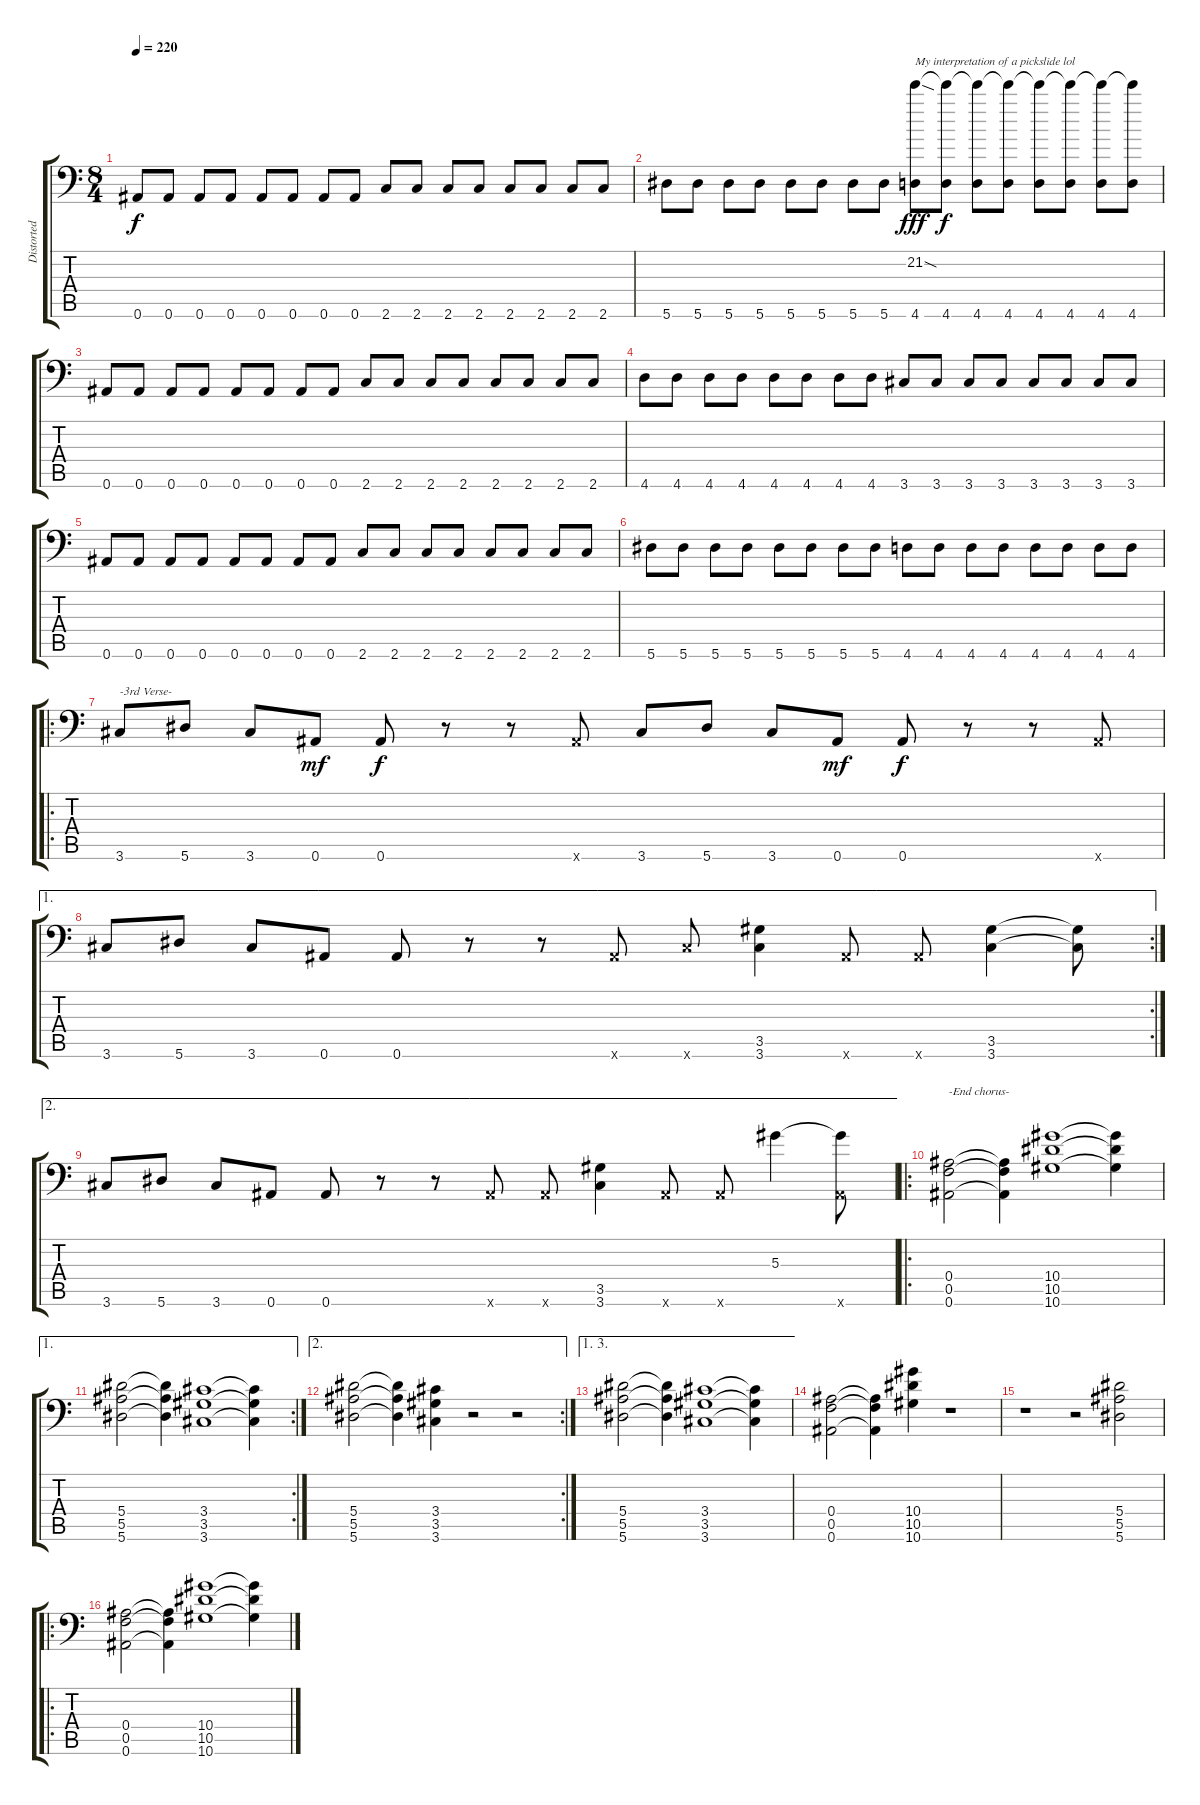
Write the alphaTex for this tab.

\track ("Distorted" "Distorted") {instrument distortionguitar}
\staff {score tabs}
\tuning (C4 G3 Eb3 Bb2 F2 Bb1) {hide}
\ts (8 4)
\tempo 220
\clef f4
\ks c
0.6.8{dy f} 0.6.8 0.6.8 0.6.8 0.6.8 0.6.8 0.6.8 0.6.8 2.6.8 2.6.8 2.6.8 2.6.8 2.6.8 2.6.8 2.6.8 2.6.8 |
5.6.8 5.6.8 5.6.8 5.6.8 5.6.8 5.6.8 5.6.8 5.6.8 (21.2{sod} 4.6).8{txt "My interpretation of a pickslide lol" dy fff} (21.2{t} 4.6).8{dy f} (21.2{t} 4.6).8 (21.2{t} 4.6).8 (21.2{t} 4.6).8 (21.2{t} 4.6).8 (21.2{t} 4.6).8 (21.2{t} 4.6).8 |
0.6.8 0.6.8 0.6.8 0.6.8 0.6.8 0.6.8 0.6.8 0.6.8 2.6.8 2.6.8 2.6.8 2.6.8 2.6.8 2.6.8 2.6.8 2.6.8 |
4.6.8 4.6.8 4.6.8 4.6.8 4.6.8 4.6.8 4.6.8 4.6.8 3.6.8 3.6.8 3.6.8 3.6.8 3.6.8 3.6.8 3.6.8 3.6.8 |
0.6.8 0.6.8 0.6.8 0.6.8 0.6.8 0.6.8 0.6.8 0.6.8 2.6.8 2.6.8 2.6.8 2.6.8 2.6.8 2.6.8 2.6.8 2.6.8 |
5.6.8 5.6.8 5.6.8 5.6.8 5.6.8 5.6.8 5.6.8 5.6.8 4.6.8 4.6.8 4.6.8 4.6.8 4.6.8 4.6.8 4.6.8 4.6.8 |
\ro
3.6.8{txt "-3rd Verse-"} 5.6.8 3.6.8 0.6.8{dy mf} 0.6.8{dy f} r.8 r.8 0.6{x}.8 3.6.8 5.6.8 3.6.8 0.6.8{dy mf} 0.6.8{dy f} r.8 r.8 0.6{x}.8 |
\ae 1
\rc 2
3.6.8 5.6.8 3.6.8 0.6.8 0.6.8 r.8 r.8 0.6{x}.8 3.6{x}.8 (3.5 3.6).4 0.6{x}.8 0.6{x}.8 (3.5 3.6).4 (3.5{t} 3.6{t}).8 |
\ae 2
3.6.8 5.6.8 3.6.8 0.6.8 0.6.8 r.8 r.8 0.6{x}.8 0.6{x}.8 (3.5 3.6).4 0.6{x}.8 0.6{x}.8 5.3.4 (5.3{t} 0.6{x}).8 |
\ro
(0.4 0.5 0.6).2{txt "-End chorus-"} (0.4{t} 0.5{t} 0.6{t}).4 (10.4 10.5 10.6).1 (10.4{t} 10.5{t} 10.6{t}).4 |
\ae 1
\rc 2
(5.4 5.5 5.6).2 (5.4{t} 5.5{t} 5.6{t}).4 (3.4 3.5 3.6).1 (3.4{t} 3.5{t} 3.6{t}).4 |
\ae 2
\rc 2
(5.4 5.5 5.6).2 (5.4{t} 5.5{t} 5.6{t}).4 (3.4 3.5 3.6).4 r.2 r.2 |
\ae (1 3)
(5.4 5.5 5.6).2 (5.4{t} 5.5{t} 5.6{t}).4 (3.4 3.5 3.6).1 (3.4{t} 3.5{t} 3.6{t}).4 |
(0.4 0.5 0.6).2 (0.4{t} 0.5{t} 0.6{t}).4 (10.4 10.5 10.6).4 r.1 |
r.1 r.2 (5.4 5.5 5.6).2 |
\ro
(0.4 0.5 0.6).2 (0.4{t} 0.5{t} 0.6{t}).4 (10.4 10.5 10.6).1 (10.4{t} 10.5{t} 10.6{t}).4
